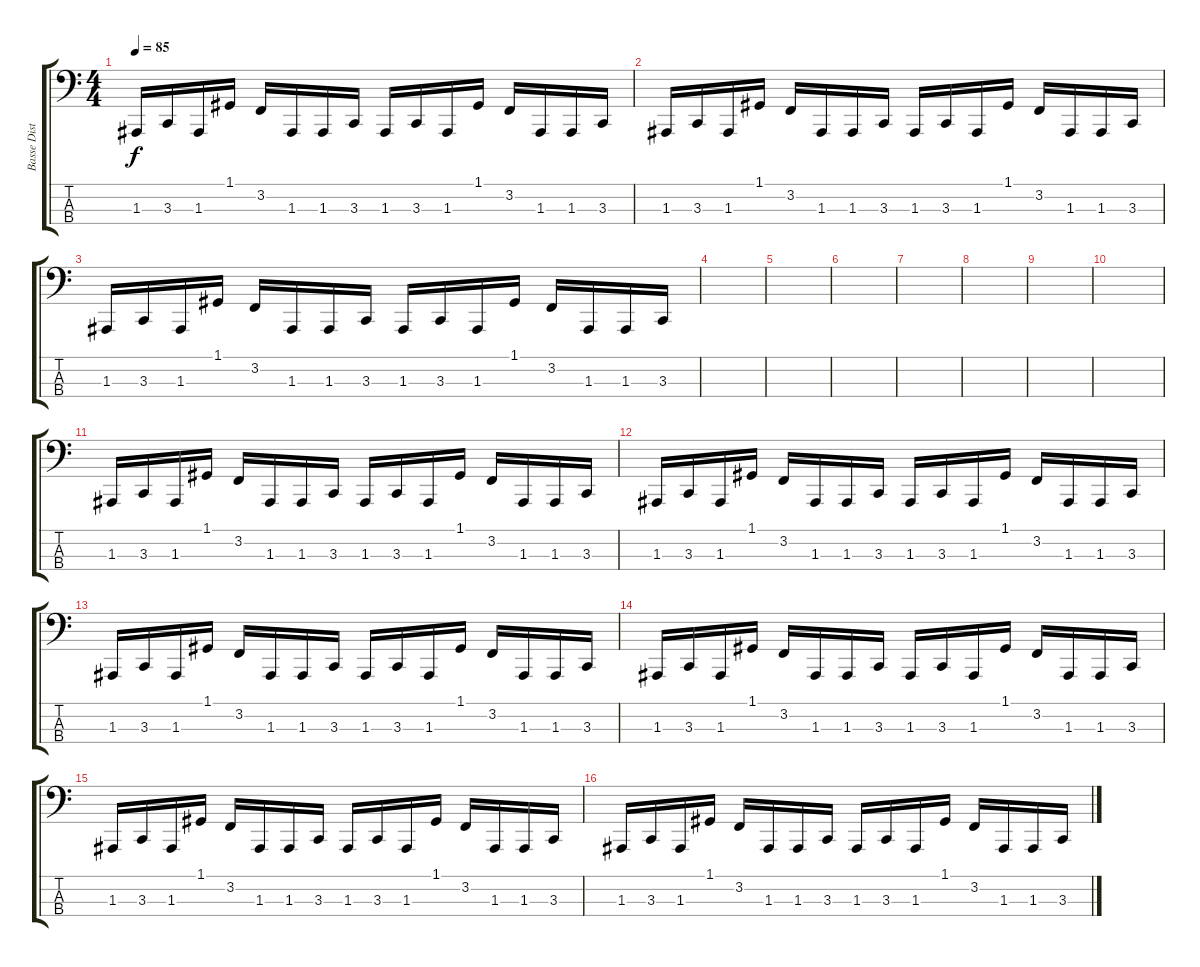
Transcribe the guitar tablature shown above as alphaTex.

\track ("Basse Disto." "Basse Dist") {instrument lead2sawtooth}
\staff {score tabs}
\tuning (G2 D2 A1 E1) {hide}
\ts (4 4)
\tempo 85
\clef f4
\ks c
1.3.16{dy f} 3.3.16 1.3.16 1.1.16 3.2.16 1.3.16 1.3.16 3.3.16 1.3.16 3.3.16 1.3.16 1.1.16 3.2.16 1.3.16 1.3.16 3.3.16 |
1.3.16 3.3.16 1.3.16 1.1.16 3.2.16 1.3.16 1.3.16 3.3.16 1.3.16 3.3.16 1.3.16 1.1.16 3.2.16 1.3.16 1.3.16 3.3.16 |
1.3.16 3.3.16 1.3.16 1.1.16 3.2.16 1.3.16 1.3.16 3.3.16 1.3.16 3.3.16 1.3.16 1.1.16 3.2.16 1.3.16 1.3.16 3.3.16 |
|
|
|
|
|
|
|
1.3.16 3.3.16 1.3.16 1.1.16 3.2.16 1.3.16 1.3.16 3.3.16 1.3.16 3.3.16 1.3.16 1.1.16 3.2.16 1.3.16 1.3.16 3.3.16 |
1.3.16 3.3.16 1.3.16 1.1.16 3.2.16 1.3.16 1.3.16 3.3.16 1.3.16 3.3.16 1.3.16 1.1.16 3.2.16 1.3.16 1.3.16 3.3.16 |
1.3.16 3.3.16 1.3.16 1.1.16 3.2.16 1.3.16 1.3.16 3.3.16 1.3.16 3.3.16 1.3.16 1.1.16 3.2.16 1.3.16 1.3.16 3.3.16 |
1.3.16 3.3.16 1.3.16 1.1.16 3.2.16 1.3.16 1.3.16 3.3.16 1.3.16 3.3.16 1.3.16 1.1.16 3.2.16 1.3.16 1.3.16 3.3.16 |
1.3.16 3.3.16 1.3.16 1.1.16 3.2.16 1.3.16 1.3.16 3.3.16 1.3.16 3.3.16 1.3.16 1.1.16 3.2.16 1.3.16 1.3.16 3.3.16 |
1.3.16 3.3.16 1.3.16 1.1.16 3.2.16 1.3.16 1.3.16 3.3.16 1.3.16 3.3.16 1.3.16 1.1.16 3.2.16 1.3.16 1.3.16 3.3.16
